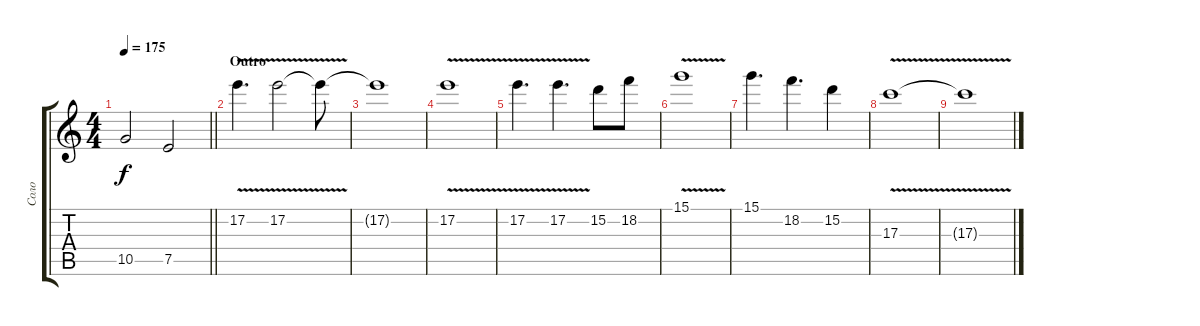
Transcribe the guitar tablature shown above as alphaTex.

\track ("Соло" "Соло") {instrument electricguitarclean}
\staff {score tabs}
\tuning (E4 B3 G3 D3 A2 E2) {hide}
\ts (4 4)
\tempo 175
\clef g2
\barLineRight lightlight
\ks c
10.5.2{dy f} 7.5.2 |
\section ("" "Outro")
17.2{v}.4{d} 17.2{v}.2 17.2{t}.8 |
17.2{t}.1 |
17.2{v}.1 |
17.2{v}.4{d} 17.2{v}.4{d} 15.2.8 18.2.8 |
15.1{v}.1 |
15.1.4{d} 18.2.4{d} 15.2.4 |
17.3{v}.1 |
17.3{t}.1
